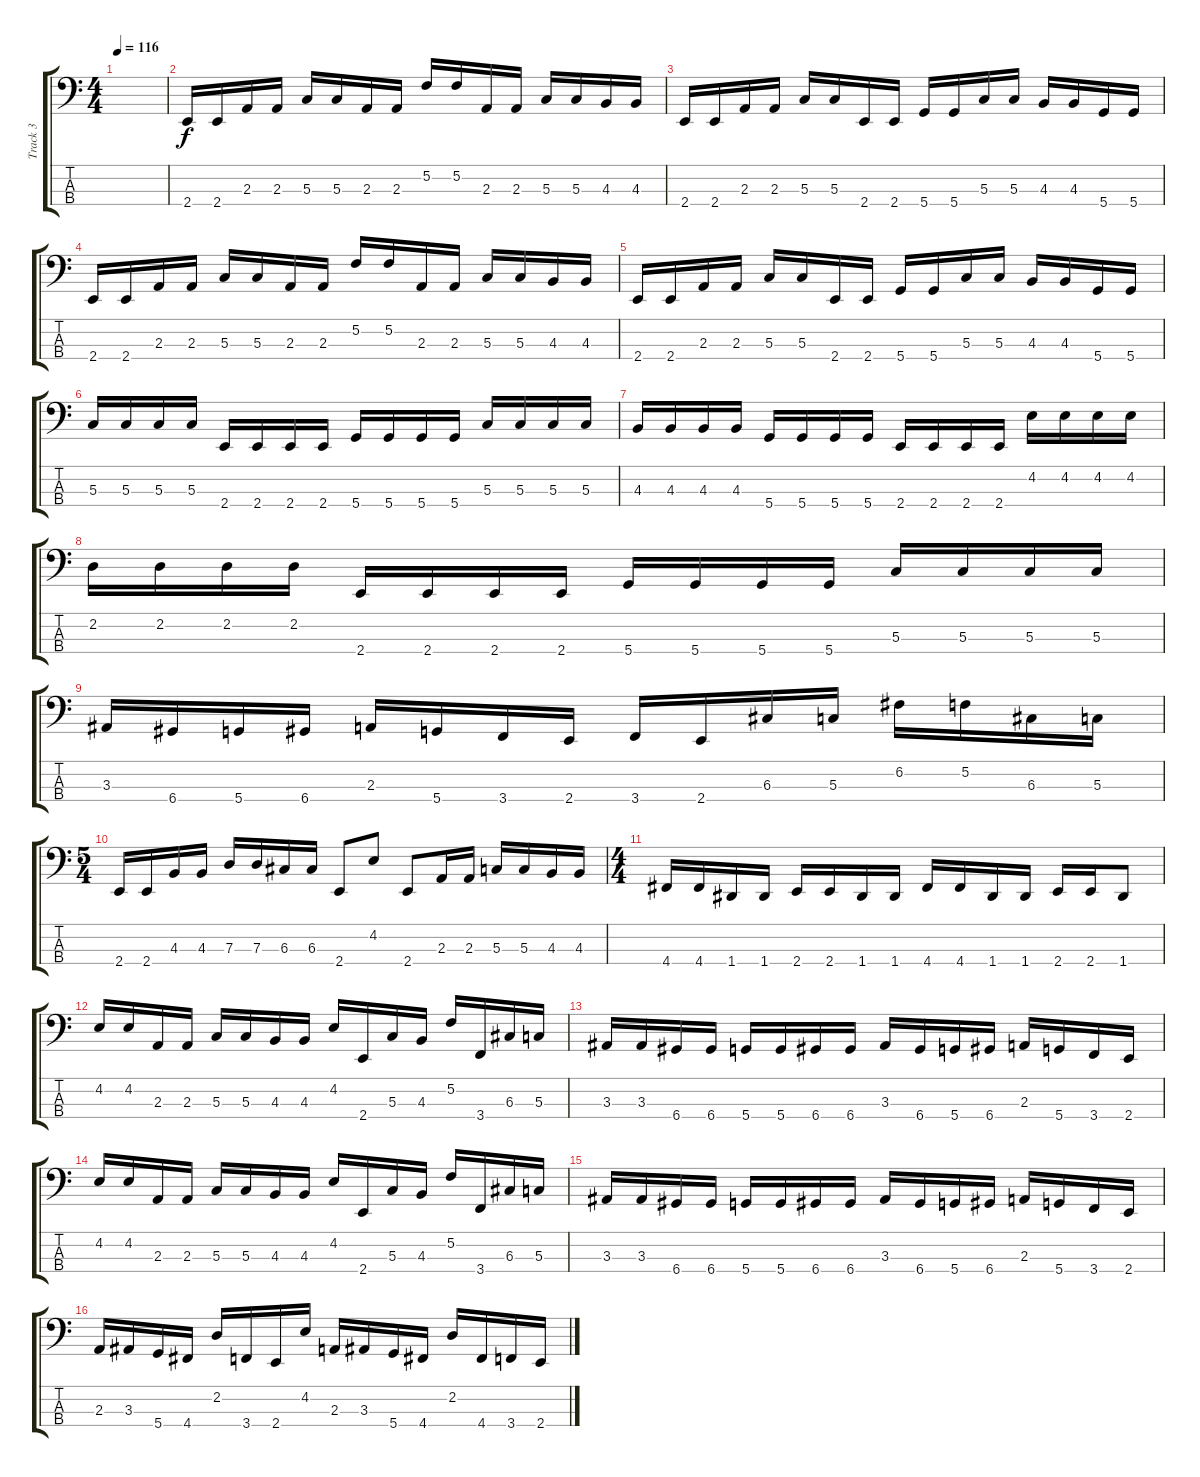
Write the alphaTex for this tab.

\track ("Track 3" "Track 3") {instrument electricbassfinger}
\staff {score tabs}
\tuning (F2 C2 G1 D1) {hide}
\ts (4 4)
\tempo 116
\clef f4
\ks c
|
2.4.16 2.4.16 2.3.16 2.3.16 5.3.16 5.3.16 2.3.16 2.3.16 5.2.16 5.2.16 2.3.16 2.3.16 5.3.16 5.3.16 4.3.16 4.3.16 |
2.4.16 2.4.16 2.3.16 2.3.16 5.3.16 5.3.16 2.4.16 2.4.16 5.4.16 5.4.16 5.3.16 5.3.16 4.3.16 4.3.16 5.4.16 5.4.16 |
2.4.16 2.4.16 2.3.16 2.3.16 5.3.16 5.3.16 2.3.16 2.3.16 5.2.16 5.2.16 2.3.16 2.3.16 5.3.16 5.3.16 4.3.16 4.3.16 |
2.4.16 2.4.16 2.3.16 2.3.16 5.3.16 5.3.16 2.4.16 2.4.16 5.4.16 5.4.16 5.3.16 5.3.16 4.3.16 4.3.16 5.4.16 5.4.16 |
5.3.16 5.3.16 5.3.16 5.3.16 2.4.16 2.4.16 2.4.16 2.4.16 5.4.16 5.4.16 5.4.16 5.4.16 5.3.16 5.3.16 5.3.16 5.3.16 |
4.3.16 4.3.16 4.3.16 4.3.16 5.4.16 5.4.16 5.4.16 5.4.16 2.4.16 2.4.16 2.4.16 2.4.16 4.2.16 4.2.16 4.2.16 4.2.16 |
2.2.16 2.2.16 2.2.16 2.2.16 2.4.16 2.4.16 2.4.16 2.4.16 5.4.16 5.4.16 5.4.16 5.4.16 5.3.16 5.3.16 5.3.16 5.3.16 |
3.3.16 6.4.16 5.4.16 6.4.16 2.3.16 5.4.16 3.4.16 2.4.16 3.4.16 2.4.16 6.3.16 5.3.16 6.2.16 5.2.16 6.3.16 5.3.16 |
\ts (5 4)
2.4.16 2.4.16 4.3.16 4.3.16 7.3.16 7.3.16 6.3.16 6.3.16 2.4.8 4.2.8 2.4.8 2.3.16 2.3.16 5.3.16 5.3.16 4.3.16 4.3.16 |
\ts (4 4)
4.4.16 4.4.16 1.4.16 1.4.16 2.4.16 2.4.16 1.4.16 1.4.16 4.4.16 4.4.16 1.4.16 1.4.16 2.4.16 2.4.16 1.4.8 |
4.2.16 4.2.16 2.3.16 2.3.16 5.3.16 5.3.16 4.3.16 4.3.16 4.2.16 2.4.16 5.3.16 4.3.16 5.2.16 3.4.16 6.3.16 5.3.16 |
3.3.16 3.3.16 6.4.16 6.4.16 5.4.16 5.4.16 6.4.16 6.4.16 3.3.16 6.4.16 5.4.16 6.4.16 2.3.16 5.4.16 3.4.16 2.4.16 |
4.2.16 4.2.16 2.3.16 2.3.16 5.3.16 5.3.16 4.3.16 4.3.16 4.2.16 2.4.16 5.3.16 4.3.16 5.2.16 3.4.16 6.3.16 5.3.16 |
3.3.16 3.3.16 6.4.16 6.4.16 5.4.16 5.4.16 6.4.16 6.4.16 3.3.16 6.4.16 5.4.16 6.4.16 2.3.16 5.4.16 3.4.16 2.4.16 |
2.3.16 3.3.16 5.4.16 4.4.16 2.2.16 3.4.16 2.4.16 4.2.16 2.3.16 3.3.16 5.4.16 4.4.16 2.2.16 4.4.16 3.4.16 2.4.16
